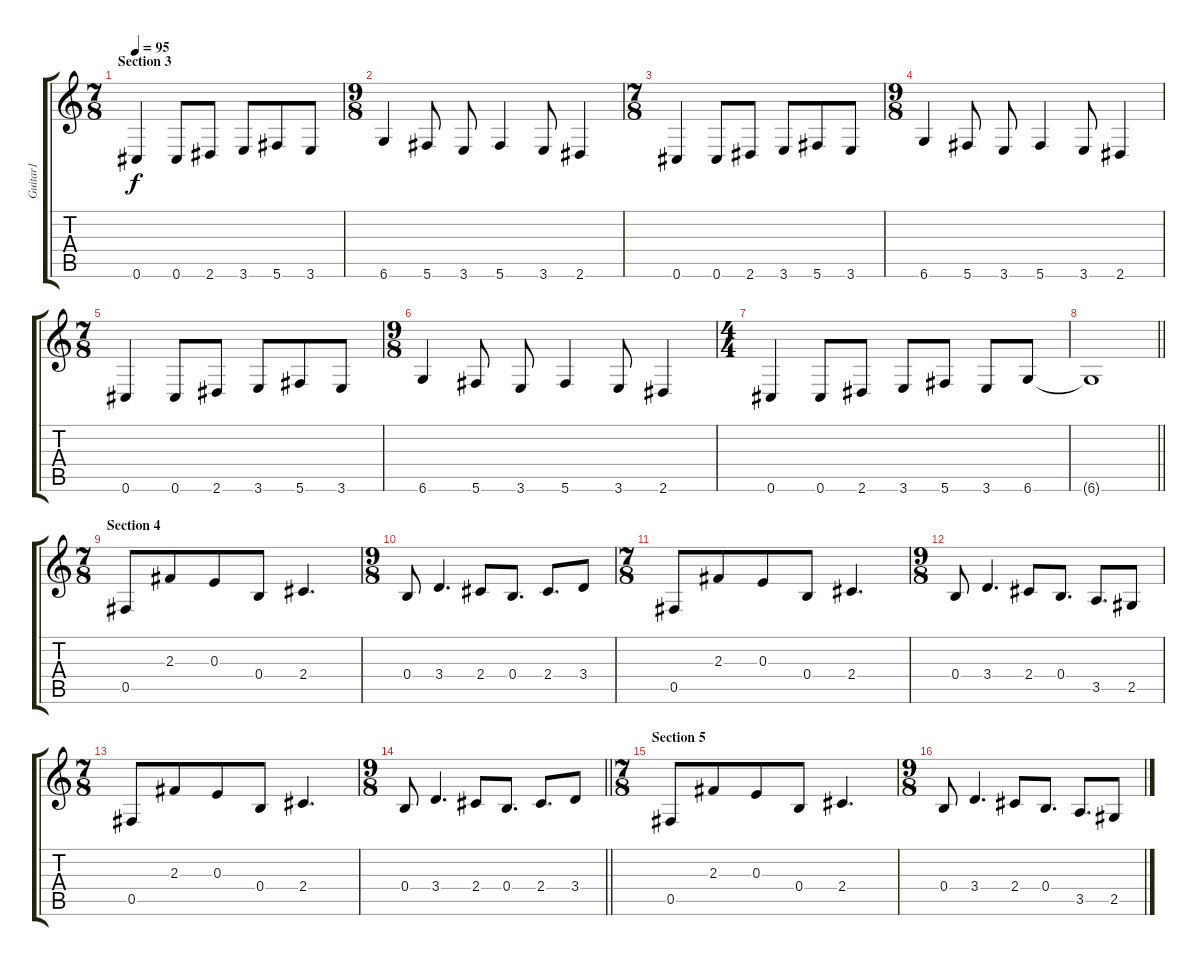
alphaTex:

\track ("Guitar1" "Guitar1") {instrument distortionguitar}
\staff {score tabs}
\tuning (Db4 Ab3 E3 B2 Gb2 Db2) {hide}
\ts (7 8)
\section ("" "Section 3")
\tempo 95
\clef g2
\ks c
0.6.4{dy f} 0.6.8 2.6.8 3.6.8 5.6.8 3.6.8 |
\ts (9 8)
6.6.4 5.6.8 3.6.8 5.6.4 3.6.8 2.6.4 |
\ts (7 8)
0.6.4 0.6.8 2.6.8 3.6.8 5.6.8 3.6.8 |
\ts (9 8)
6.6.4 5.6.8 3.6.8 5.6.4 3.6.8 2.6.4 |
\ts (7 8)
0.6.4 0.6.8 2.6.8 3.6.8 5.6.8 3.6.8 |
\ts (9 8)
6.6.4 5.6.8 3.6.8 5.6.4 3.6.8 2.6.4 |
\ts (4 4)
0.6.4 0.6.8 2.6.8 3.6.8 5.6.8 3.6.8 6.6.8 |
\barLineRight lightlight
6.6{t}.1 |
\ts (7 8)
\section ("" "Section 4")
0.5.8 2.3.8 0.3.8 0.4.8 2.4.4{d} |
\ts (9 8)
0.4.8 3.4.4{d} 2.4.8 0.4.8{d} 2.4.8{d} 3.4.8 |
\ts (7 8)
0.5.8 2.3.8 0.3.8 0.4.8 2.4.4{d} |
\ts (9 8)
0.4.8 3.4.4{d} 2.4.8 0.4.8{d} 3.5.8{d} 2.5.8 |
\ts (7 8)
0.5.8 2.3.8 0.3.8 0.4.8 2.4.4{d} |
\ts (9 8)
\barLineRight lightlight
0.4.8 3.4.4{d} 2.4.8 0.4.8{d} 2.4.8{d} 3.4.8 |
\ts (7 8)
\section ("" "Section 5")
0.5.8 2.3.8 0.3.8 0.4.8 2.4.4{d} |
\ts (9 8)
0.4.8 3.4.4{d} 2.4.8 0.4.8{d} 3.5.8{d} 2.5.8
